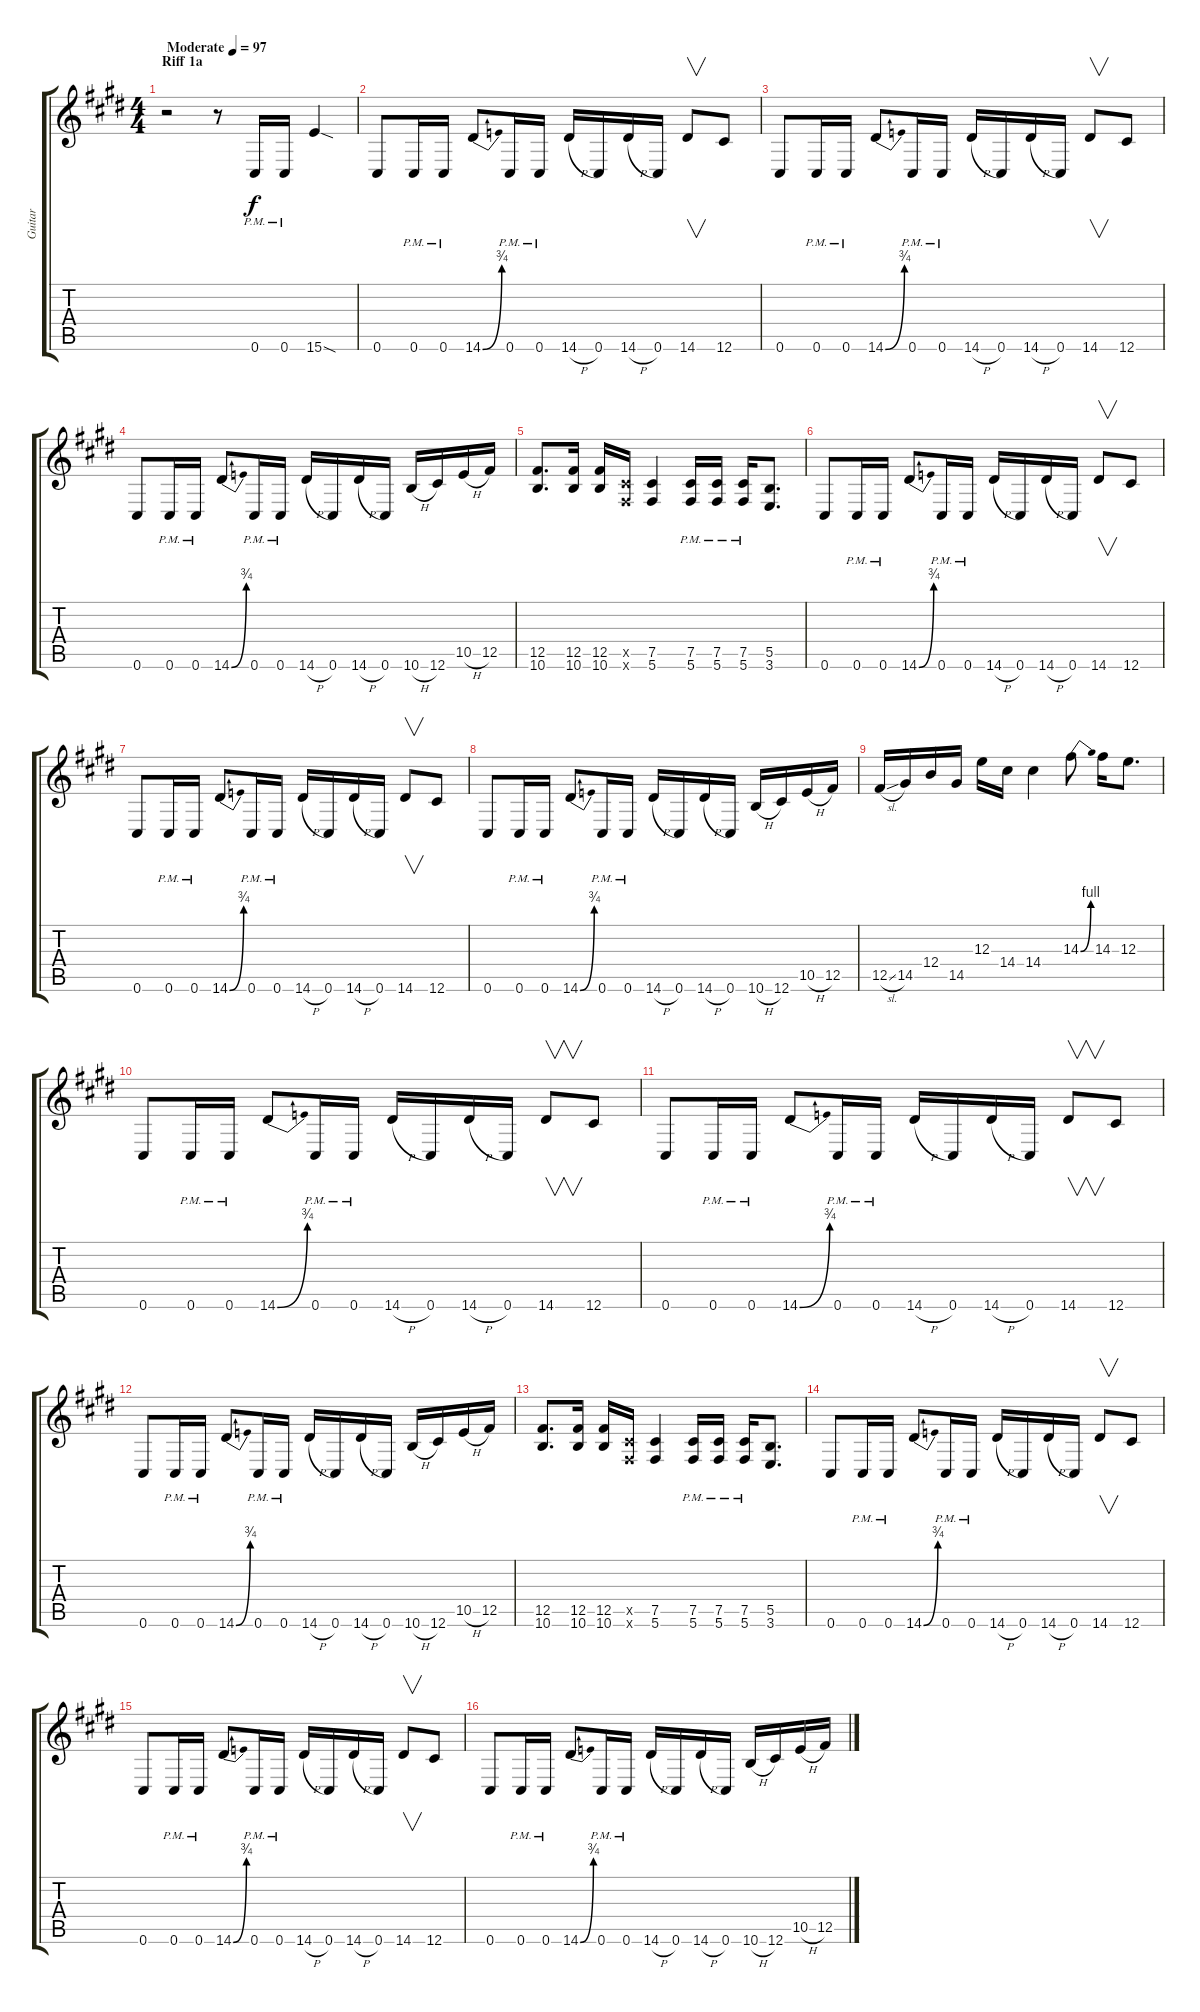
\track ("Guitar" "Guitar") {instrument distortionguitar}
\staff {score tabs}
\tuning (Db4 Ab3 E3 B2 Gb2 Db2) {hide}
\ts (4 4)
\section ("" "Riff 1a")
\tempo (97 "Moderate")
\clef g2
\ks e
r.2{dy f instrument distortionguitar} r.8 0.6{pm}.16 0.6{pm}.16 15.6{sod}.4 |
0.6.8 0.6{pm}.16 0.6{pm}.16 14.6{be (bend 0 0 60 3)}.8 0.6{pm}.16 0.6{pm}.16 14.6{h}.16 0.6.16 14.6{h}.16 0.6.16 14.6.8{v} 12.6.8 |
0.6.8 0.6{pm}.16 0.6{pm}.16 14.6{be (bend 0 0 60 3)}.8 0.6{pm}.16 0.6{pm}.16 14.6{h}.16 0.6.16 14.6{h}.16 0.6.16 14.6.8{v} 12.6.8 |
0.6.8 0.6{pm}.16 0.6{pm}.16 14.6{be (bend 0 0 60 3)}.8 0.6{pm}.16 0.6{pm}.16 14.6{h}.16 0.6.16 14.6{h}.16 0.6.16 10.6{h}.16 12.6.16 10.5{h}.16 12.5.16 |
(12.5 10.6).8{d} (12.5 10.6).16 (12.5 10.6).16 (7.5{x} 5.6{x}).16 (7.5 5.6).4 (7.5{pm} 5.6{pm}).16 (7.5{pm} 5.6{pm}).16 (7.5{pm} 5.6{pm}).16 (5.5 3.6).8{d} |
0.6.8 0.6{pm}.16 0.6{pm}.16 14.6{be (bend 0 0 60 3)}.8 0.6{pm}.16 0.6{pm}.16 14.6{h}.16 0.6.16 14.6{h}.16 0.6.16 14.6.8{v} 12.6.8 |
0.6.8 0.6{pm}.16 0.6{pm}.16 14.6{be (bend 0 0 60 3)}.8 0.6{pm}.16 0.6{pm}.16 14.6{h}.16 0.6.16 14.6{h}.16 0.6.16 14.6.8{v} 12.6.8 |
0.6.8 0.6{pm}.16 0.6{pm}.16 14.6{be (bend 0 0 60 3)}.8 0.6{pm}.16 0.6{pm}.16 14.6{h}.16 0.6.16 14.6{h}.16 0.6.16 10.6{h}.16 12.6.16 10.5{h}.16 12.5.16 |
12.5{sl}.16 14.5.16 12.4.16 14.5.16 12.3.16 14.4.16 14.4.4 14.3{be (bend 0 0 60 4)}.8 14.3.16 12.3.8{d} |
0.6.8 0.6{pm}.16 0.6{pm}.16 14.6{be (bend 0 0 60 3)}.8 0.6{pm}.16 0.6{pm}.16 14.6{h}.16 0.6.16 14.6{h}.16 0.6.16 14.6.8{v} 12.6.8 |
0.6.8 0.6{pm}.16 0.6{pm}.16 14.6{be (bend 0 0 60 3)}.8 0.6{pm}.16 0.6{pm}.16 14.6{h}.16 0.6.16 14.6{h}.16 0.6.16 14.6.8{v} 12.6.8 |
0.6.8 0.6{pm}.16 0.6{pm}.16 14.6{be (bend 0 0 60 3)}.8 0.6{pm}.16 0.6{pm}.16 14.6{h}.16 0.6.16 14.6{h}.16 0.6.16 10.6{h}.16 12.6.16 10.5{h}.16 12.5.16 |
(12.5 10.6).8{d} (12.5 10.6).16 (12.5 10.6).16 (7.5{x} 5.6{x}).16 (7.5 5.6).4 (7.5{pm} 5.6{pm}).16 (7.5{pm} 5.6{pm}).16 (7.5{pm} 5.6{pm}).16 (5.5 3.6).8{d} |
0.6.8 0.6{pm}.16 0.6{pm}.16 14.6{be (bend 0 0 60 3)}.8 0.6{pm}.16 0.6{pm}.16 14.6{h}.16 0.6.16 14.6{h}.16 0.6.16 14.6.8{v} 12.6.8 |
0.6.8 0.6{pm}.16 0.6{pm}.16 14.6{be (bend 0 0 60 3)}.8 0.6{pm}.16 0.6{pm}.16 14.6{h}.16 0.6.16 14.6{h}.16 0.6.16 14.6.8{v} 12.6.8 |
0.6.8 0.6{pm}.16 0.6{pm}.16 14.6{be (bend 0 0 60 3)}.8 0.6{pm}.16 0.6{pm}.16 14.6{h}.16 0.6.16 14.6{h}.16 0.6.16 10.6{h}.16 12.6.16 10.5{h}.16 12.5.16
